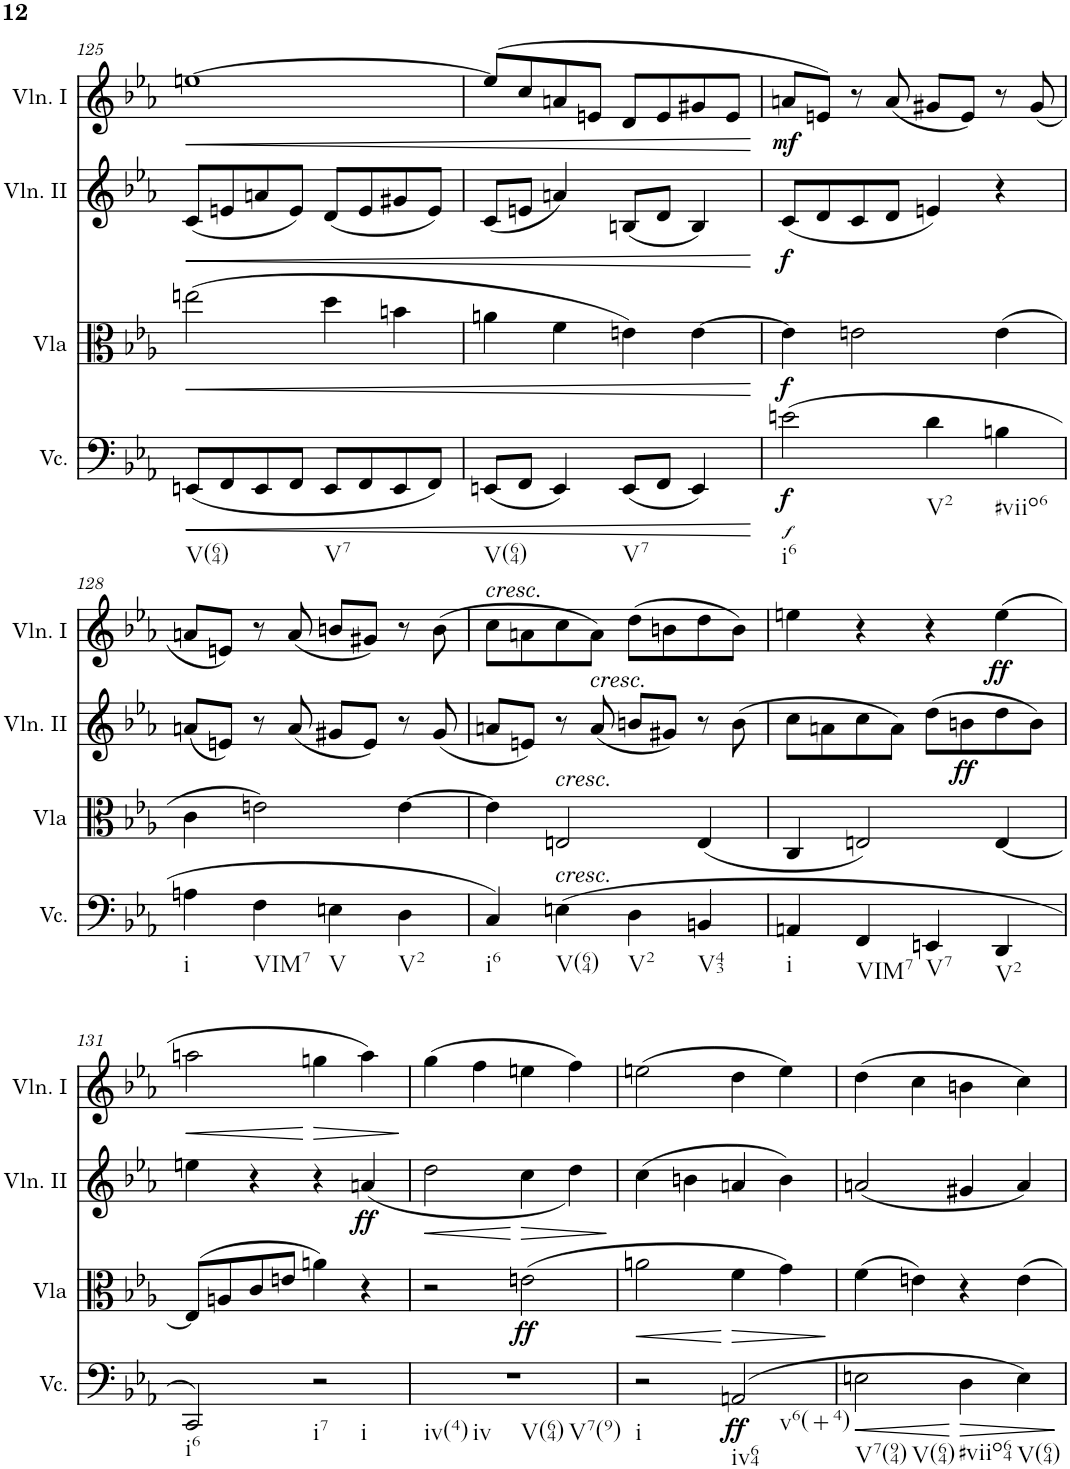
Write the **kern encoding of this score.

**kern	**dynam	**kern	**dynam	**kern	**dynam	**kern	**dynam
*part4	*part4	*part3	*part3	*part2	*part2	*part1	*part1
*staff4	*staff4	*staff3	*staff3	*staff2	*staff2	*staff1	*staff1
*I"Violoncello	*	*I"Viola	*	*I"Violino II	*	*I"Violino I	*
*I'Vc.	*	*I'Vla	*	*I'Vln. II	*	*I'Vln. I	*
!!LO:PB:g=z
*clefF4	*	*clefC3	*	*clefG2	*	*clefG2	*
*k[b-e-a-]	*	*k[b-e-a-]	*	*k[b-e-a-]	*	*k[b-e-a-]	*
*M4/4	*	*M4/4	*	*M4/4	*	*M4/4	*
*met(c)	*	*met(c)	*	*met(c)	*	*met(c)	*
=125	=125	=125	=125	=125	=125	=125	=125
!LO:TX:b:t=V(64)	!	!	!	!	!	!	!
!	!LO:HP:b	!	!LO:HP:b	!	!LO:HP:b	!	!LO:HP:b
(<8EEn/L	<	(>2een\	<	(<8c/L	<	[1een	<
8FF/	.	.	.	8en/	.	.	.
8EE/	.	.	.	8an/	.	.	.
8FF/J	.	.	.	8e/J)	.	.	.
!LO:TX:b:t=V7	!	!	!	!	!	!	!
8EE/L	.	4dd\	.	(<8d/L	.	.	.
8FF/	.	.	.	8e/	.	.	.
8EE/	.	4bn\	.	8g#X/	.	.	.
8FF/J)	.	.	.	8e/J)	.	.	.
=126	=126	=126	=126	=126	=126	=126	=126
!LO:TX:b:t=V(64)	!	!	!	!	!	!	!
(<8EEn/L	.	4an\	.	(<8c/L	.	(>8ee/L]	.
8FF/J	.	.	.	8en/J	.	8cc/	.
4EE/)	.	4f\	.	4an/)	.	8an/	.
.	.	.	.	.	.	8en/J	.
!LO:TX:b:t=V7	!	!	!	!	!	!	!
(<8EE/L	.	4en\)	.	(<8Bn/L	.	8d/L	.
8FF/J	.	.	.	8d/J	.	8e/	.
4EE/)	.	[4e\	.	4B/)	.	8g#X/	.
.	.	.	.	.	.	8e/J	.
.	[	.	[	.	[	.	[
=127	=127	=127	=127	=127	=127	=127	=127
!LO:TX:b:t=i6	!	!	!	!	!	!	!
!	!LO:DY:b	!	!	!	!	!	!
!	!LO:DY:n=1:b	!	!LO:DY:b	!	!LO:DY:b	!	!LO:DY:b
(>2en\	f f	4e\]	f	(<8c/L	f	8an/L	mf
.	.	.	.	8d/	.	8en/J)	.
.	.	2en\	.	8c/	.	8r	.
.	.	.	.	8d/J	.	(<8a/	.
!LO:TX:b:t=V2	!	!	!	!	!	!	!
4d\	.	.	.	4en/)	.	8g#X/L	.
.	.	.	.	.	.	8e/J)	.
!LO:TX:b:t=#viio6	!	!	!	!	!	!	!
4Bn\	.	(>4e\	.	4r	.	8r	.
.	.	.	.	.	.	(<8g#/	.
!!LO:LB:g=z
=128	=128	=128	=128	=128	=128	=128	=128
!LO:TX:b:t=i	!	!	!	!	!	!	!
4An\	.	4c\	.	(<8an/L	.	8an/L	.
.	.	.	.	8en/J)	.	8en/J)	.
!LO:TX:b:t=VIM7	!	!	!	!	!	!	!
4F\	.	2en\)	.	8r	.	8r	.
.	.	.	.	(<8a/	.	(<8a/	.
!LO:TX:b:t=V	!	!	!	!	!	!	!
4En\	.	.	.	8g#X/L	.	8bn/L	.
.	.	.	.	8e/J)	.	8g#X/J)	.
!LO:TX:b:t=V2	!	!	!	!	!	!	!
4D\	.	[4e\	.	8r	.	8r	.
.	.	.	.	(<8g#/	.	(>8b\	.
=129	=129	=129	=129	=129	=129	=129	=129
!	!	!	!	!	!	!LO:TX:a:i:t=cresc.	!
!LO:TX:b:t=i6	!	!	!	!	!	!	!
4C/)	.	4e\]	.	8an/L	.	8cc\L	.
.	.	.	.	8en/J)	.	8an\	.
!	!	!LO:TX:a:i:t=cresc.	!	!	!	!	!
!LO:TX:a:i:t=cresc.	!	!	!	!	!	!	!
!LO:TX:b:t=V(64)	!	!	!	!	!	!	!
(>4En\	.	2En/	.	8r	.	8cc\	.
!	!	!	!	!LO:TX:a:i:t=cresc.	!	!	!
.	.	.	.	(<8a/	.	8a\J)	.
!LO:TX:b:t=V2	!	!	!	!	!	!	!
4D\	.	.	.	8bn/L	.	(>8dd\L	.
.	.	.	.	8g#X/J)	.	8bn\	.
!LO:TX:b:t=V43	!	!	!	!	!	!	!
4BBn/	.	(<4E/	.	8r	.	8dd\	.
.	.	.	.	(>8b\	.	8b\J)	.
=130	=130	=130	=130	=130	=130	=130	=130
!LO:TX:b:t=i	!	!	!	!	!	!	!
4AAn/	.	4C/	.	8cc\L	.	4een\	.
.	.	.	.	8an\	.	.	.
!LO:TX:b:t=VIM7	!	!	!	!	!	!	!
4FF/	.	2En/)	.	8cc\	.	4r	.
.	.	.	.	8a\J)	.	.	.
!LO:TX:b:t=V7	!	!	!	!	!	!	!
4EEn/	.	.	.	(>8dd\L	.	4r	.
!	!	!	!	!	!LO:DY:b	!	!
.	.	.	.	8bn\	ff	.	.
!LO:TX:b:t=V2	!	!	!	!	!	!	!
!	!	!	!	!	!	!	!LO:DY:b
4DD/	.	[4E/	.	8dd\	.	(>4ee\	ff
.	.	.	.	8b\J)	.	.	.
!!LO:LB:g=z
=131	=131	=131	=131	=131	=131	=131	=131
!LO:TX:b:t=i6	!	!	!	!	!	!	!
!	!	!	!	!	!	!	!LO:HP:b
2CC/)	.	(>8E/L]	.	4een\	.	2aan\	<
.	.	8An/	.	.	.	.	.
.	.	8c/	.	4r	.	.	.
.	.	8en/J	.	.	.	.	.
!LO:TX:b:t=i7	!	!	!	!	!	!	!
!LO:TX:b:t=i	!	!	!	!	!	!	!
!	!	!	!	!	!	!	!LO:HP:n=1:b
2r	.	4an\)	.	4r	.	4ggn\	[ >
!	!	!	!	!	!LO:DY:b	!	!
.	.	4r	.	(<4an/	ff	4aa\)	.
.	.	.	.	.	.	.	]
=132	=132	=132	=132	=132	=132	=132	=132
!LO:TX:b:t=iv(4)	!	!	!	!	!	!	!
!LO:TX:b:t=iv	!	!	!	!	!	!	!
!LO:TX:b:t=V(64)	!	!	!	!	!	!	!
!LO:TX:b:t=V7(9)	!	!	!	!	!	!	!
!	!	!	!	!	!LO:HP:b	!	!
1r	.	2r	.	2dd\	<	(>4gg\	.
.	.	.	.	.	.	4ff\	.
!	!	!	!LO:DY:b	!	!LO:HP:n=1:b	!	!
.	.	(>2en\	ff	4cc\	[ >	4een\	.
.	.	.	.	4dd\)	.	4ff\)	.
.	.	.	.	.	]	.	.
=133	=133	=133	=133	=133	=133	=133	=133
!LO:TX:b:t=i	!	!	!	!	!	!	!
!	!	!	!LO:HP:b	!	!	!	!
2r	.	2an\	<	(>4cc\	.	(>2een\	.
.	.	.	.	4bn\	.	.	.
!LO:TX:b:t=iv64	!	!	!	!	!	!	!
!LO:TX:b:t=v6(+4)	!	!	!	!	!	!	!
!	!LO:DY:b	!	!LO:HP:n=1:b	!	!	!	!
(>2AAn/	ff	4f\	[ >	4an/	.	4dd\	.
.	.	4g\)	.	4b\)	.	4ee\)	.
.	.	.	]	.	.	.	.
=134	=134	=134	=134	=134	=134	=134	=134
!LO:TX:b:t=V7(94)	!	!	!	!	!	!	!
!LO:TX:b:t=V(64)	!	!	!	!	!	!	!
!	!LO:HP:b	!	!	!	!	!	!
2En\	<	(>4f\	.	(<2an/	.	(>4dd\	.
.	.	4en\)	.	.	.	4cc\	.
!LO:TX:b:t=#viio64	!	!	!	!	!	!	!
!	!LO:HP:n=1:b	!	!	!	!	!	!
4D\	[ >	4r	.	4g#X/	.	4bn\	.
!LO:TX:b:t=V(64)	!	!	!	!	!	!	!
4E\)	.	4e\	.	4a/)	.	4cc\)	.
.	]	.	.	.	.	.	.
=	=	=	=	=	=	=	=
*-	*-	*-	*-	*-	*-	*-	*-
